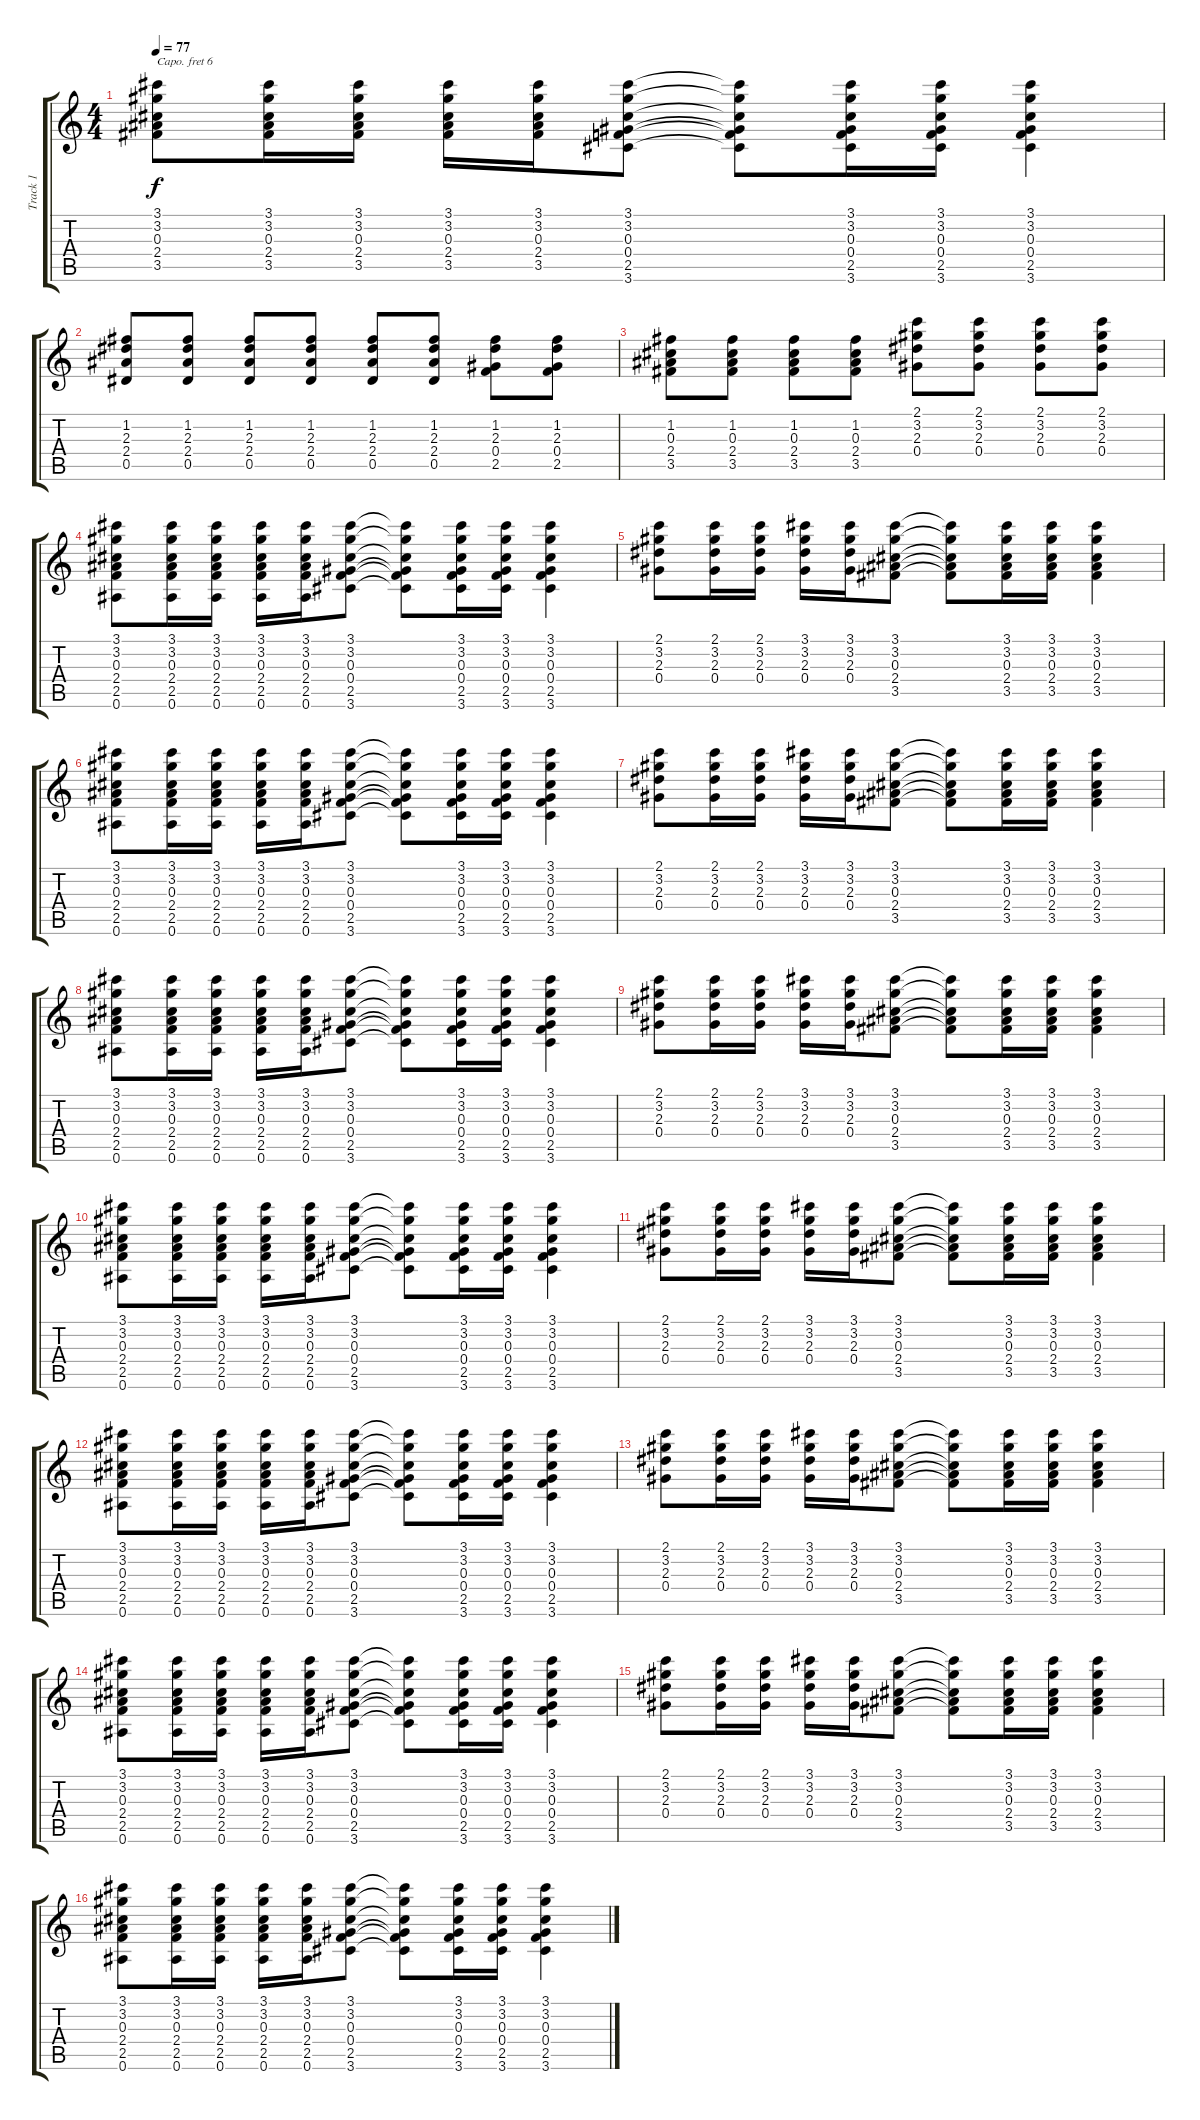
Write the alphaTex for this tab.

\track ("Track 1" "Track 1") {instrument electricguitarclean}
\staff {score tabs}
\capo 6
\tuning (E4 B3 G3 D3 A2 E2) {hide}
\ts (4 4)
\tempo 77
\clef g2
\ks c
(3.1 3.2 0.3 2.4 3.5).8{dy f} (3.1 3.2 0.3 2.4 3.5).16 (3.1 3.2 0.3 2.4 3.5).16 (3.1 3.2 0.3 2.4 3.5).16 (3.1 3.2 0.3 2.4 3.5).16 (3.1 3.2 0.3 0.4 2.5 3.6).8 (3.1{t} 3.2{t} 0.3{t} 0.4{t} 2.5{t} 3.6{t}).8 (3.1 3.2 0.3 0.4 2.5 3.6).16 (3.1 3.2 0.3 0.4 2.5 3.6).16 (3.1 3.2 0.3 0.4 2.5 3.6).4 |
(1.2 2.3 2.4 0.5).8 (1.2 2.3 2.4 0.5).8 (1.2 2.3 2.4 0.5).8 (1.2 2.3 2.4 0.5).8 (1.2 2.3 2.4 0.5).8 (1.2 2.3 2.4 0.5).8 (1.2 2.3 0.4 2.5).8 (1.2 2.3 0.4 2.5).8 |
(1.2 0.3 2.4 3.5).8 (1.2 0.3 2.4 3.5).8 (1.2 0.3 2.4 3.5).8 (1.2 0.3 2.4 3.5).8 (2.1 3.2 2.3 0.4).8 (2.1 3.2 2.3 0.4).8 (2.1 3.2 2.3 0.4).8 (2.1 3.2 2.3 0.4).8 |
(3.1 3.2 0.3 2.4 2.5 0.6).8 (3.1 3.2 0.3 2.4 2.5 0.6).16 (3.1 3.2 0.3 2.4 2.5 0.6).16 (3.1 3.2 0.3 2.4 2.5 0.6).16 (3.1 3.2 0.3 2.4 2.5 0.6).16 (3.1 3.2 0.3 0.4 2.5 3.6).8 (3.1{t} 3.2{t} 0.3{t} 0.4{t} 2.5{t} 3.6{t}).8 (3.1 3.2 0.3 0.4 2.5 3.6).16 (3.1 3.2 0.3 0.4 2.5 3.6).16 (3.1 3.2 0.3 0.4 2.5 3.6).4 |
(2.1 3.2 2.3 0.4).8 (2.1 3.2 2.3 0.4).16 (2.1 3.2 2.3 0.4).16 (3.1 3.2 2.3 0.4).16 (3.1 3.2 2.3 0.4).16 (3.1 3.2 0.3 2.4 3.5).8 (3.1{t} 3.2{t} 0.3{t} 2.4{t} 3.5{t}).8 (3.1 3.2 0.3 2.4 3.5).16 (3.1 3.2 0.3 2.4 3.5).16 (3.1 3.2 0.3 2.4 3.5).4 |
(3.1 3.2 0.3 2.4 2.5 0.6).8 (3.1 3.2 0.3 2.4 2.5 0.6).16 (3.1 3.2 0.3 2.4 2.5 0.6).16 (3.1 3.2 0.3 2.4 2.5 0.6).16 (3.1 3.2 0.3 2.4 2.5 0.6).16 (3.1 3.2 0.3 0.4 2.5 3.6).8 (3.1{t} 3.2{t} 0.3{t} 0.4{t} 2.5{t} 3.6{t}).8 (3.1 3.2 0.3 0.4 2.5 3.6).16 (3.1 3.2 0.3 0.4 2.5 3.6).16 (3.1 3.2 0.3 0.4 2.5 3.6).4 |
(2.1 3.2 2.3 0.4).8 (2.1 3.2 2.3 0.4).16 (2.1 3.2 2.3 0.4).16 (3.1 3.2 2.3 0.4).16 (3.1 3.2 2.3 0.4).16 (3.1 3.2 0.3 2.4 3.5).8 (3.1{t} 3.2{t} 0.3{t} 2.4{t} 3.5{t}).8 (3.1 3.2 0.3 2.4 3.5).16 (3.1 3.2 0.3 2.4 3.5).16 (3.1 3.2 0.3 2.4 3.5).4 |
(3.1 3.2 0.3 2.4 2.5 0.6).8 (3.1 3.2 0.3 2.4 2.5 0.6).16 (3.1 3.2 0.3 2.4 2.5 0.6).16 (3.1 3.2 0.3 2.4 2.5 0.6).16 (3.1 3.2 0.3 2.4 2.5 0.6).16 (3.1 3.2 0.3 0.4 2.5 3.6).8 (3.1{t} 3.2{t} 0.3{t} 0.4{t} 2.5{t} 3.6{t}).8 (3.1 3.2 0.3 0.4 2.5 3.6).16 (3.1 3.2 0.3 0.4 2.5 3.6).16 (3.1 3.2 0.3 0.4 2.5 3.6).4 |
(2.1 3.2 2.3 0.4).8 (2.1 3.2 2.3 0.4).16 (2.1 3.2 2.3 0.4).16 (3.1 3.2 2.3 0.4).16 (3.1 3.2 2.3 0.4).16 (3.1 3.2 0.3 2.4 3.5).8 (3.1{t} 3.2{t} 0.3{t} 2.4{t} 3.5{t}).8 (3.1 3.2 0.3 2.4 3.5).16 (3.1 3.2 0.3 2.4 3.5).16 (3.1 3.2 0.3 2.4 3.5).4 |
(3.1 3.2 0.3 2.4 2.5 0.6).8 (3.1 3.2 0.3 2.4 2.5 0.6).16 (3.1 3.2 0.3 2.4 2.5 0.6).16 (3.1 3.2 0.3 2.4 2.5 0.6).16 (3.1 3.2 0.3 2.4 2.5 0.6).16 (3.1 3.2 0.3 0.4 2.5 3.6).8 (3.1{t} 3.2{t} 0.3{t} 0.4{t} 2.5{t} 3.6{t}).8 (3.1 3.2 0.3 0.4 2.5 3.6).16 (3.1 3.2 0.3 0.4 2.5 3.6).16 (3.1 3.2 0.3 0.4 2.5 3.6).4 |
(2.1 3.2 2.3 0.4).8 (2.1 3.2 2.3 0.4).16 (2.1 3.2 2.3 0.4).16 (3.1 3.2 2.3 0.4).16 (3.1 3.2 2.3 0.4).16 (3.1 3.2 0.3 2.4 3.5).8 (3.1{t} 3.2{t} 0.3{t} 2.4{t} 3.5{t}).8 (3.1 3.2 0.3 2.4 3.5).16 (3.1 3.2 0.3 2.4 3.5).16 (3.1 3.2 0.3 2.4 3.5).4 |
(3.1 3.2 0.3 2.4 2.5 0.6).8 (3.1 3.2 0.3 2.4 2.5 0.6).16 (3.1 3.2 0.3 2.4 2.5 0.6).16 (3.1 3.2 0.3 2.4 2.5 0.6).16 (3.1 3.2 0.3 2.4 2.5 0.6).16 (3.1 3.2 0.3 0.4 2.5 3.6).8 (3.1{t} 3.2{t} 0.3{t} 0.4{t} 2.5{t} 3.6{t}).8 (3.1 3.2 0.3 0.4 2.5 3.6).16 (3.1 3.2 0.3 0.4 2.5 3.6).16 (3.1 3.2 0.3 0.4 2.5 3.6).4 |
(2.1 3.2 2.3 0.4).8 (2.1 3.2 2.3 0.4).16 (2.1 3.2 2.3 0.4).16 (3.1 3.2 2.3 0.4).16 (3.1 3.2 2.3 0.4).16 (3.1 3.2 0.3 2.4 3.5).8 (3.1{t} 3.2{t} 0.3{t} 2.4{t} 3.5{t}).8 (3.1 3.2 0.3 2.4 3.5).16 (3.1 3.2 0.3 2.4 3.5).16 (3.1 3.2 0.3 2.4 3.5).4 |
(3.1 3.2 0.3 2.4 2.5 0.6).8 (3.1 3.2 0.3 2.4 2.5 0.6).16 (3.1 3.2 0.3 2.4 2.5 0.6).16 (3.1 3.2 0.3 2.4 2.5 0.6).16 (3.1 3.2 0.3 2.4 2.5 0.6).16 (3.1 3.2 0.3 0.4 2.5 3.6).8 (3.1{t} 3.2{t} 0.3{t} 0.4{t} 2.5{t} 3.6{t}).8 (3.1 3.2 0.3 0.4 2.5 3.6).16 (3.1 3.2 0.3 0.4 2.5 3.6).16 (3.1 3.2 0.3 0.4 2.5 3.6).4 |
(2.1 3.2 2.3 0.4).8 (2.1 3.2 2.3 0.4).16 (2.1 3.2 2.3 0.4).16 (3.1 3.2 2.3 0.4).16 (3.1 3.2 2.3 0.4).16 (3.1 3.2 0.3 2.4 3.5).8 (3.1{t} 3.2{t} 0.3{t} 2.4{t} 3.5{t}).8 (3.1 3.2 0.3 2.4 3.5).16 (3.1 3.2 0.3 2.4 3.5).16 (3.1 3.2 0.3 2.4 3.5).4 |
(3.1 3.2 0.3 2.4 2.5 0.6).8 (3.1 3.2 0.3 2.4 2.5 0.6).16 (3.1 3.2 0.3 2.4 2.5 0.6).16 (3.1 3.2 0.3 2.4 2.5 0.6).16 (3.1 3.2 0.3 2.4 2.5 0.6).16 (3.1 3.2 0.3 0.4 2.5 3.6).8 (3.1{t} 3.2{t} 0.3{t} 0.4{t} 2.5{t} 3.6{t}).8 (3.1 3.2 0.3 0.4 2.5 3.6).16 (3.1 3.2 0.3 0.4 2.5 3.6).16 (3.1 3.2 0.3 0.4 2.5 3.6).4
